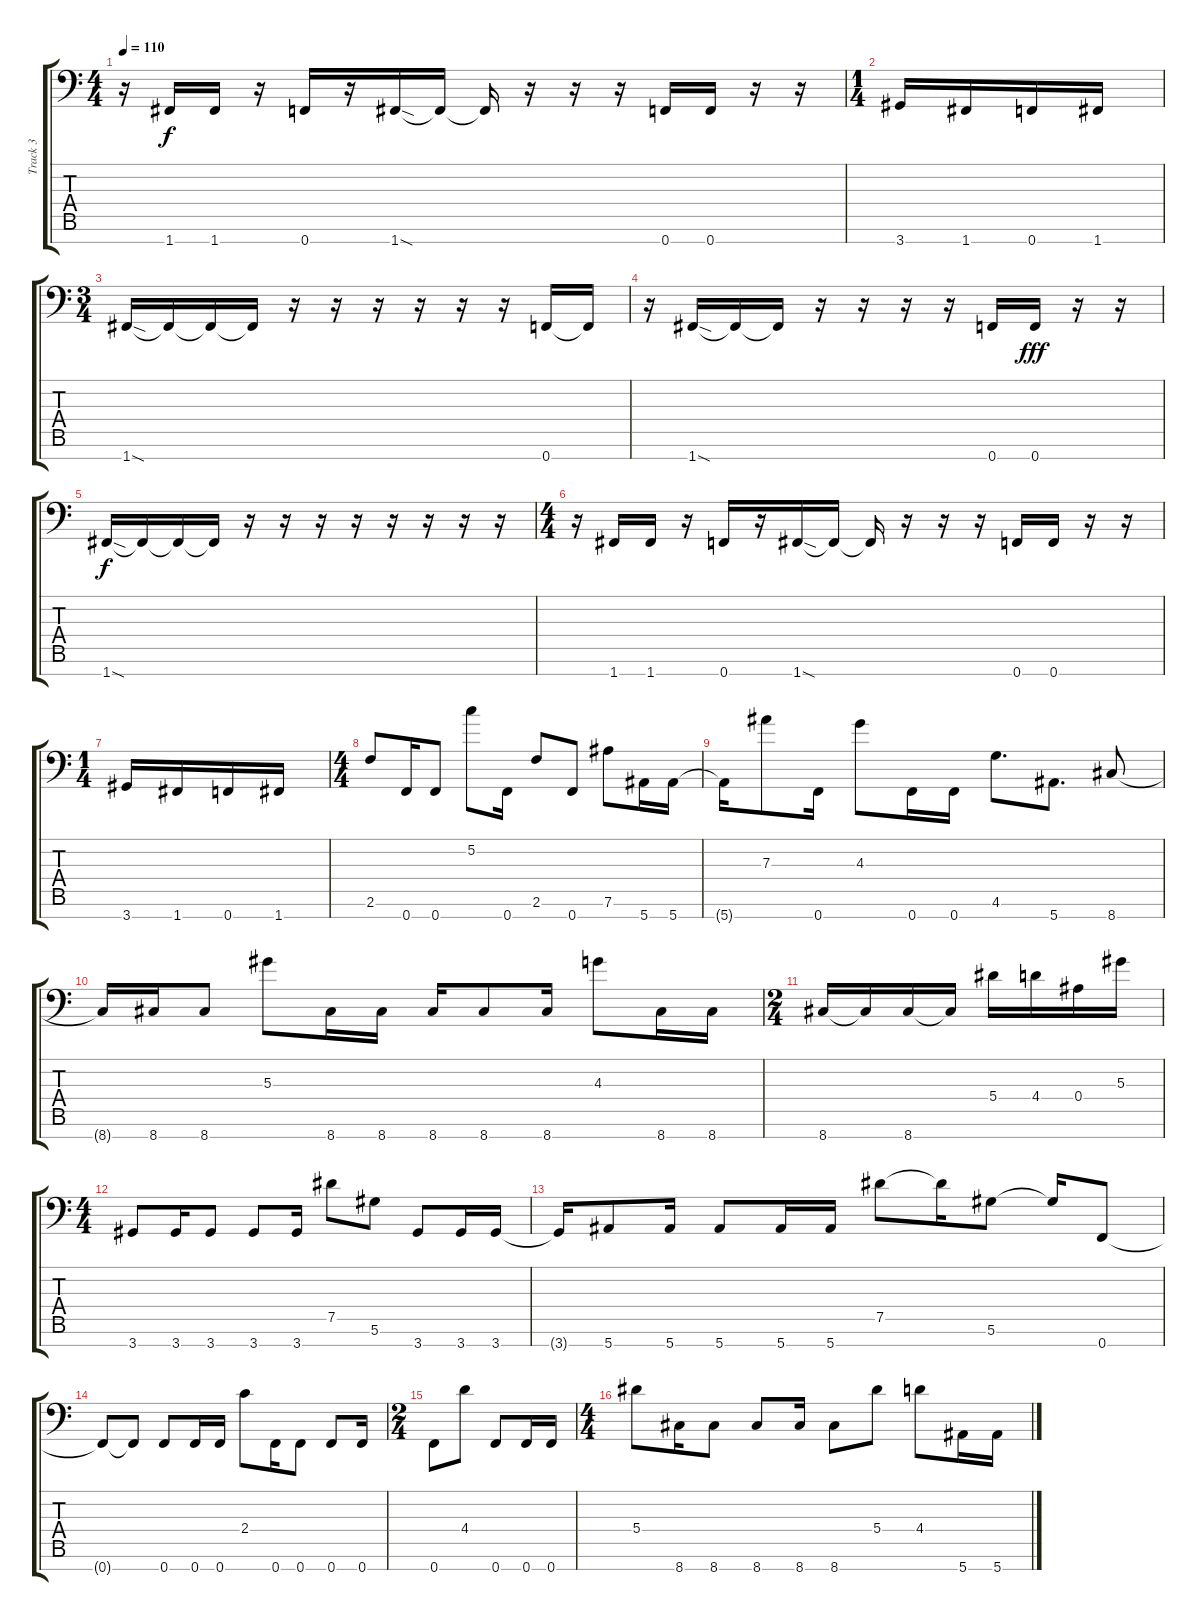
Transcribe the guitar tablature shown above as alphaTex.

\track ("Track 3" "Track 3") {instrument distortionguitar}
\staff {score tabs}
\tuning (C4 G3 Eb3 Bb2 Ab2 Eb2 F1) {hide}
\ts (4 4)
\tempo 110
\clef f4
\ks c
r.16{dy f} 1.7.16 1.7.16 r.16 0.7.16 r.16 1.7{sod}.16 1.7{t}.16 1.7{t}.16 r.16 r.16 r.16 0.7.16 0.7.16 r.16 r.16 |
\ts (1 4)
3.7.16 1.7.16 0.7.16 1.7.16 |
\ts (3 4)
1.7{sod}.16 1.7{t}.16 1.7{t}.16 1.7{t}.16 r.16 r.16 r.16 r.16 r.16 r.16 0.7.16 0.7{t}.16 |
r.16 1.7{sod}.16 1.7{t}.16 1.7{t}.16 r.16 r.16 r.16 r.16 0.7.16 0.7.16{dy fff} r.16 r.16 |
1.7{sod}.16{dy f} 1.7{t}.16 1.7{t}.16 1.7{t}.16 r.16 r.16 r.16 r.16 r.16 r.16 r.16 r.16 |
\ts (4 4)
r.16 1.7.16 1.7.16 r.16 0.7.16 r.16 1.7{sod}.16 1.7{t}.16 1.7{t}.16 r.16 r.16 r.16 0.7.16 0.7.16 r.16 r.16 |
\ts (1 4)
3.7.16 1.7.16 0.7.16 1.7.16 |
\ts (4 4)
2.6.8 0.7.16 0.7.8 5.2.8 0.7.16 2.6.8 0.7.8 7.6.8 5.7.16 5.7.16 |
5.7{t}.16 7.3.8 0.7.16 4.3.8 0.7.16 0.7.16 4.6.8{d} 5.7.8{d} 8.7.8 |
8.7{t}.16 8.7.16 8.7.8 5.3.8 8.7.16 8.7.16 8.7.16 8.7.8 8.7.16 4.3.8 8.7.16 8.7.16 |
\ts (2 4)
8.7.16 8.7{t}.16 8.7.16 8.7{t}.16 5.4.16 4.4.16 0.4.16 5.3.16 |
\ts (4 4)
3.7.8 3.7.16 3.7.8 3.7.8 3.7.16 7.5.8 5.6.8 3.7.8 3.7.16 3.7.16 |
3.7{t}.16 5.7.8 5.7.16 5.7.8 5.7.16 5.7.16 7.5.8 7.5{t}.16 5.6.8 5.6{t}.16 0.7.8 |
0.7{t}.8 0.7{t}.8 0.7.8 0.7.16 0.7.16 2.4.8 0.7.16 0.7.8 0.7.8 0.7.16 |
\ts (2 4)
0.7.8 4.4.8 0.7.8 0.7.16 0.7.16 |
\ts (4 4)
5.4.8 8.7.16 8.7.8 8.7.8 8.7.16 8.7.8 5.4.8 4.4.8 5.7.16 5.7.16
